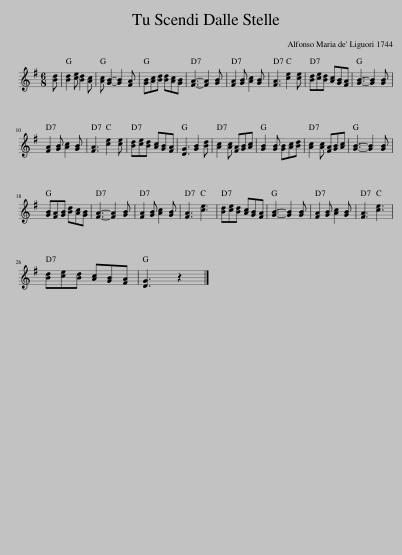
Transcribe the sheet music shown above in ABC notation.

X:1
L:1/8
M:6/8
I:linebreak $
K:G
V:1 treble
V:1
 [Bd] | [Bd]2 [ce] [Bd]2 [Ac] | [Ac] [GB]2- [GB]2 [FA] | [GB][Ac][Bd] [Bd][Ac][GB] | [FA]3- [FA]2 [GB] | %5
 [FA]2 [GB] [Ac]2 [GB] | [FA]3 [ce]2 [ce] | [Bd][ce][Bd] [Ac][GB][FA] | [GB]3- [GB]2 [GB] |$ [FA]2 [GB] [Ac]2 [GB] | %10
 [FA]3 [ce]2 [ce] | [Bd][ce][Bd] [Ac][GB][FA] | [DG]3 [GB]2 [Bd] | [Ac]2 [Ac] [FA][GB][Ac] | [GB]2 [GB] [GB][Ac][Bd] | %15
 [Ac]2 [Ac] [FA][GB][Ac] | [GB]3- [GB]2 [GB] |$ [GB][FA][GB] [Bd][Ac][GB] | [FA]3- [FA]2 [GB] | [FA]2 [GB] [Ac]2 [GB] | %20
 [FA]3 [ce]3 | [Bd][ce][Bd] [Ac][GB][FA] | [GB]3- [GB]2 [GB] | [FA]2 [GB] [Ac]2 [GB] | [FA]3 [ce]3 |$ %25
 [Bd][ce][Bd] [Ac][GB][FA] | [DG]3 z2 |] %27
